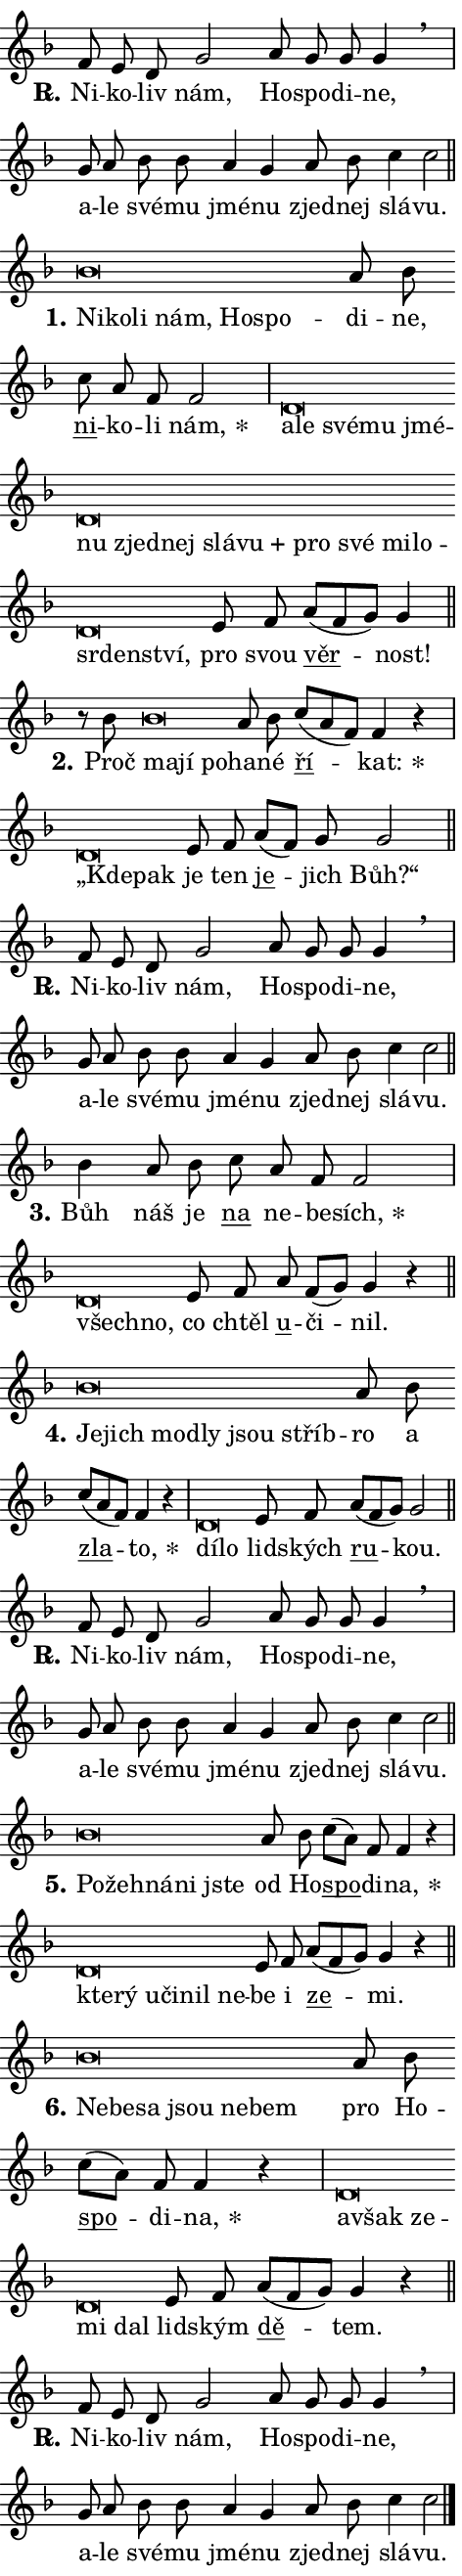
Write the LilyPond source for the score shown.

\version "2.24.0"
\header { tagline = "" }
\paper {
  indent = 0\cm
  top-margin = 0\cm
  right-margin = 0.13\cm % to fit lyric hyphens
  bottom-margin = 0\cm
  left-margin = 0\cm
  paper-width = 8\cm
  page-breaking = #ly:one-page-breaking
  system-system-spacing.basic-distance = #11
  score-system-spacing.basic-distance = #11
  ragged-last = ##f
}


%% Author: Thomas Morley
%% https://lists.gnu.org/archive/html/lilypond-user/2020-05/msg00002.html
#(define (line-position grob)
"Returns position of @var[grob} in current system:
   @code{'start}, if at first time-step
   @code{'end}, if at last time-step
   @code{'middle} otherwise
"
  (let* ((col (ly:item-get-column grob))
         (ln (ly:grob-object col 'left-neighbor))
         (rn (ly:grob-object col 'right-neighbor))
         (col-to-check-left (if (ly:grob? ln) ln col))
         (col-to-check-right (if (ly:grob? rn) rn col))
         (break-dir-left
           (and
             (ly:grob-property col-to-check-left 'non-musical #f)
             (ly:item-break-dir col-to-check-left)))
         (break-dir-right
           (and
             (ly:grob-property col-to-check-right 'non-musical #f)
             (ly:item-break-dir col-to-check-right))))
        (cond ((eqv? 1 break-dir-left) 'start)
              ((eqv? -1 break-dir-right) 'end)
              (else 'middle))))

#(define (tranparent-at-line-position vctor)
  (lambda (grob)
  "Relying on @code{line-position} select the relevant enry from @var{vctor}.
Used to determine transparency,"
    (case (line-position grob)
      ((end) (not (vector-ref vctor 0)))
      ((middle) (not (vector-ref vctor 1)))
      ((start) (not (vector-ref vctor 2))))))

noteHeadBreakVisibility =
#(define-music-function (break-visibility)(vector?)
"Makes @code{NoteHead}s transparent relying on @var{break-visibility}"
#{
  \override NoteHead.transparent =
    #(tranparent-at-line-position break-visibility)
#})

#(define delete-ledgers-for-transparent-note-heads
  (lambda (grob)
    "Reads whether a @code{NoteHead} is transparent.
If so this @code{NoteHead} is removed from @code{'note-heads} from
@var{grob}, which is supposed to be @code{LedgerLineSpanner}.
As a result ledgers are not printed for this @code{NoteHead}"
    (let* ((nhds-array (ly:grob-object grob 'note-heads))
           (nhds-list
             (if (ly:grob-array? nhds-array)
                 (ly:grob-array->list nhds-array)
                 '()))
           ;; Relies on the transparent-property being done before
           ;; Staff.LedgerLineSpanner.after-line-breaking is executed.
           ;; This is fragile ...
           (to-keep
             (remove
               (lambda (nhd)
                 (ly:grob-property nhd 'transparent #f))
               nhds-list)))
      ;; TODO find a better method to iterate over grob-arrays, similiar
      ;; to filter/remove etc for lists
      ;; For now rebuilt from scratch
      (set! (ly:grob-object grob 'note-heads)  '())
      (for-each
        (lambda (nhd)
          (ly:pointer-group-interface::add-grob grob 'note-heads nhd))
        to-keep))))

squashNotes = {
  \override NoteHead.X-extent = #'(-0.2 . 0.2)
  \override NoteHead.Y-extent = #'(-0.75 . 0)
  \override NoteHead.stencil =
    #(lambda (grob)
       (let ((pos (ly:grob-property grob 'staff-position)))
         (begin
           (if (< pos -7) (display "ERROR: Lower brevis then expected\n") (display ""))
           (if (<= pos -6) ly:text-interface::print ly:note-head::print))))
}
unSquashNotes = {
  \revert NoteHead.X-extent
  \revert NoteHead.Y-extent
  \revert NoteHead.stencil
}

hideNotes = \noteHeadBreakVisibility #begin-of-line-visible
unHideNotes = \noteHeadBreakVisibility #all-visible

% work-around for resetting accidentals
% https://lilypond.org/doc/v2.23/Documentation/notation/displaying-rhythms#unmetered-music
cadenzaMeasure = {
  \cadenzaOff
  \partial 1024 s1024
  \cadenzaOn
}

#(define-markup-command (accent layout props text) (markup?)
  "Underline accented syllable"
  (interpret-markup layout props
    #{\markup \override #'(offset . 4.3) \underline { #text }#}))

responsum = \markup \concat {
  "R" \hspace #-1.05 \path #0.1 #'((moveto 0 0.07) (lineto 0.9 0.8)) \hspace #0.05 "."
}

spaceSize = #0.6828661417322834 % exact space size for TeX Gyre Schola

\layout {
  \context {
    \Staff
    \remove "Time_signature_engraver"
    \override LedgerLineSpanner.after-line-breaking = #delete-ledgers-for-transparent-note-heads
  }
  \context {
    \Lyrics {
      \override LyricSpace.minimum-distance = \spaceSize
      \override LyricText.font-name = #"TeX Gyre Schola"
      \override LyricText.font-size = 1
      \override StanzaNumber.font-name = #"TeX Gyre Schola Bold"
      \override StanzaNumber.font-size = 1
    }
  }
  \context {
    \Score 
    \override NoteHead.text =
      #(lambda (grob) 
        (let ((pos (ly:grob-property grob 'staff-position)))
          #{\markup {
            \combine
              \halign #-0.55 \raise #(if (= pos -6) 0 0.5) \override #'(thickness . 2) \draw-line #'(3.2 . 0)
              \musicglyph "noteheads.sM1"
          }#}))
  }
}

% magnetic-lyrics.ily
%
%   written by
%     Jean Abou Samra <jean@abou-samra.fr>
%     Werner Lemberg <wl@gnu.org>
%
%   adapted by
%     Jiri Hon <jiri.hon@gmail.com>
%
% Version 2022-Apr-15

% https://www.mail-archive.com/lilypond-user@gnu.org/msg149350.html

#(define (Left_hyphen_pointer_engraver context)
   "Collect syllable-hyphen-syllable occurrences in lyrics and store
them in properties.  This engraver only looks to the left.  For
example, if the lyrics input is @code{foo -- bar}, it does the
following.

@itemize @bullet
@item
Set the @code{text} property of the @code{LyricHyphen} grob between
@q{foo} and @q{bar} to @code{foo}.

@item
Set the @code{left-hyphen} property of the @code{LyricText} grob with
text @q{foo} to the @code{LyricHyphen} grob between @q{foo} and
@q{bar}.
@end itemize

Use this auxiliary engraver in combination with the
@code{lyric-@/text::@/apply-@/magnetic-@/offset!} hook."
   (let ((hyphen #f)
         (text #f))
     (make-engraver
      (acknowledgers
       ((lyric-syllable-interface engraver grob source-engraver)
        (set! text grob)))
      (end-acknowledgers
       ((lyric-hyphen-interface engraver grob source-engraver)
        ;(when (not (grob::has-interface grob 'lyric-space-interface))
          (set! hyphen grob)));)
      ((stop-translation-timestep engraver)
       (when (and text hyphen)
         (ly:grob-set-object! text 'left-hyphen hyphen))
       (set! text #f)
       (set! hyphen #f)))))

#(define (lyric-text::apply-magnetic-offset! grob)
   "If the space between two syllables is less than the value in
property @code{LyricText@/.details@/.squash-threshold}, move the right
syllable to the left so that it gets concatenated with the left
syllable.

Use this function as a hook for
@code{LyricText@/.after-@/line-@/breaking} if the
@code{Left_@/hyphen_@/pointer_@/engraver} is active."
   (let ((hyphen (ly:grob-object grob 'left-hyphen #f)))
     (when hyphen
       (let ((left-text (ly:spanner-bound hyphen LEFT)))
         (when (grob::has-interface left-text 'lyric-syllable-interface)
           (let* ((common (ly:grob-common-refpoint grob left-text X))
                  (this-x-ext (ly:grob-extent grob common X))
                  (left-x-ext
                   (begin
                     ;; Trigger magnetism for left-text.
                     (ly:grob-property left-text 'after-line-breaking)
                     (ly:grob-extent left-text common X)))
                  ;; `delta` is the gap width between two syllables.
                  (delta (- (interval-start this-x-ext)
                            (interval-end left-x-ext)))
                  (details (ly:grob-property grob 'details))
                  (threshold (assoc-get 'squash-threshold details 0.2)))
             (when (< delta threshold)
               (let* (;; We have to manipulate the input text so that
                      ;; ligatures crossing syllable boundaries are not
                      ;; disabled.  For languages based on the Latin
                      ;; script this is essentially a beautification.
                      ;; However, for non-Western scripts it can be a
                      ;; necessity.
                      (lt (ly:grob-property left-text 'text))
                      (rt (ly:grob-property grob 'text))
                      (is-space (grob::has-interface hyphen 'lyric-space-interface))
                      (space (if is-space " " ""))
                      (extra-delta (if is-space spaceSize 0))
                      ;; Append new syllable.
                      (ltrt-space (if (and (string? lt) (string? rt))
                                (string-append lt space rt)
                                (make-concat-markup (list lt space rt))))
                      ;; Right-align `ltrt` to the right side.
                      (ltrt-space-markup (grob-interpret-markup
                               grob
                               (make-translate-markup
                                (cons (interval-length this-x-ext) 0)
                                (make-right-align-markup ltrt-space)))))
                 (begin
                   ;; Don't print `left-text`.
                   (ly:grob-set-property! left-text 'stencil #f)
                   ;; Set text and stencil (which holds all collected
                   ;; syllables so far) and shift it to the left.
                   (ly:grob-set-property! grob 'text ltrt-space)
                   (ly:grob-set-property! grob 'stencil ltrt-space-markup)
                   (ly:grob-translate-axis! grob (- (- delta extra-delta)) X))))))))))


#(define (lyric-hyphen::displace-bounds-first grob)
   ;; Make very sure this callback isn't triggered too early.
   (let ((left (ly:spanner-bound grob LEFT))
         (right (ly:spanner-bound grob RIGHT)))
     (ly:grob-property left 'after-line-breaking)
     (ly:grob-property right 'after-line-breaking)
     (ly:lyric-hyphen::print grob)))

squashThreshold = #0.4

\layout {
  \context {
    \Lyrics
    \consists #Left_hyphen_pointer_engraver
    \override LyricText.after-line-breaking =
      #lyric-text::apply-magnetic-offset!
    \override LyricHyphen.stencil = #lyric-hyphen::displace-bounds-first
    \override LyricText.details.squash-threshold = \squashThreshold
    \override LyricHyphen.minimum-distance = 0
    \override LyricHyphen.minimum-length = \squashThreshold
  }
}

squashText = \override LyricText.details.squash-threshold = 9999
unSquashText = \override LyricText.details.squash-threshold = \squashThreshold

leftText = \override LyricText.self-alignment-X = #LEFT
unLeftText = \revert LyricText.self-alignment-X

starOffset = #(lambda (grob) 
                (let ((x_offset (ly:self-alignment-interface::aligned-on-x-parent grob)))
                  (if (= x_offset 0) 0 (+ x_offset 1.2))))

star = #(define-music-function (syllable)(string?)
"Append star separator at the end of a syllable"
#{
  \once \override LyricText.X-offset = #starOffset
  \lyricmode { \markup {
    #syllable
    \override #'((font-name . "TeX Gyre Schola Bold")) \hspace #0.2 \lower #0.65 \larger "*"
  } }
#})

starAccent = #(define-music-function (syllable)(string?)
"Append star separator at the end of a syllable and make accent"
#{
  \once \override LyricText.X-offset = #starOffset
  \lyricmode { \markup {
    \accent #syllable
    \override #'((font-name . "TeX Gyre Schola Bold")) \hspace #0.2 \lower #0.65 \larger "*"
  } }
#})

breath = #(define-music-function (syllable)(string?)
"Append breathing indicator at the end of a syllable"
#{
  \lyricmode { \markup { #syllable "+" } }
#})

optionalBreath = #(define-music-function (syllable)(string?)
"Append optional breathing indicator at the end of a syllable"
#{
  \lyricmode { \markup { #syllable "(+)" } }
#})


\score {
    <<
        \new Voice = "melody" { \cadenzaOn \key f \major \relative { f'8 e d g2 a8 g g g4 \breathe \cadenzaMeasure \bar "|" g8 a bes bes a4 g \bar "" a8 bes c4 c2 \cadenzaMeasure \bar "||" \break } }
        \new Lyrics \lyricsto "melody" { \lyricmode { \set stanza = \responsum
Ni -- ko -- liv nám, Ho -- spo -- di -- ne, a -- le své -- mu jmé -- nu zjed -- nej slá -- vu. } }
    >>
    \layout {}
}

\score {
    <<
        \new Voice = "melody" { \cadenzaOn \key f \major \relative { \squashNotes bes'\breve*1/16 \hideNotes \breve*1/16 \bar "" \breve*1/16 \bar "" \breve*1/16 \bar "" \breve*1/16 \breve*1/16 \bar "" \unHideNotes \unSquashNotes a8 bes \bar "" c a f f2 \cadenzaMeasure \bar "|" \squashNotes d\breve*1/16 \hideNotes \breve*1/16 \bar "" \breve*1/16 \bar "" \breve*1/16 \bar "" \breve*1/16 \bar "" \breve*1/16 \bar "" \breve*1/16 \bar "" \breve*1/16 \bar "" \breve*1/16 \bar "" \breve*1/16 \bar "" \breve*1/16 \bar "" \breve*1/16 \bar "" \breve*1/16 \bar "" \breve*1/16 \bar "" \breve*1/16 \bar "" \breve*1/16 \breve*1/16 \bar "" \unHideNotes \unSquashNotes e8 f \bar "" a[( f g)] g4 \cadenzaMeasure \bar "||" \break } }
        \new Lyrics \lyricsto "melody" { \lyricmode { \set stanza = "1."
\leftText Ni -- \squashText ko -- li nám, Ho -- spo -- \unLeftText \unSquashText di -- ne, \markup \accent ni -- ko -- li \star nám, \leftText a -- \squashText le své -- mu jmé -- nu zjed -- nej slá -- \breath "vu" pro své mi -- lo -- sr -- den -- ství, \unLeftText \unSquashText pro svou \markup \accent věr -- nost! } }
    >>
    \layout {}
}

\score {
    <<
        \new Voice = "melody" { \cadenzaOn \key f \major \relative { r8 bes'8 \squashNotes bes\breve*1/16 \hideNotes \breve*1/16 \breve*1/16 \bar "" \unHideNotes \unSquashNotes a8 bes \bar "" c[( a f)] f4 r \cadenzaMeasure \bar "|" \squashNotes d\breve*1/16 \hideNotes \breve*1/16 \bar "" \unHideNotes \unSquashNotes e8 f \bar "" a[( f)] g g2 \cadenzaMeasure \bar "||" \break } }
        \new Lyrics \lyricsto "melody" { \lyricmode { \set stanza = "2."
Proč \leftText ma -- \squashText jí po -- \unLeftText \unSquashText ha -- né \markup \accent ří -- \star kat: \leftText „Kde -- \squashText pak \unLeftText \unSquashText je ten \markup \accent je -- jich Bůh?“ } }
    >>
    \layout {}
}

\score {
    <<
        \new Voice = "melody" { \cadenzaOn \key f \major \relative { f'8 e d g2 a8 g g g4 \breathe \cadenzaMeasure \bar "|" g8 a bes bes a4 g \bar "" a8 bes c4 c2 \cadenzaMeasure \bar "||" \break } }
        \new Lyrics \lyricsto "melody" { \lyricmode { \set stanza = \responsum
Ni -- ko -- liv nám, Ho -- spo -- di -- ne, a -- le své -- mu jmé -- nu zjed -- nej slá -- vu. } }
    >>
    \layout {}
}

\score {
    <<
        \new Voice = "melody" { \cadenzaOn \key f \major \relative { bes'4 a8 bes \bar "" c a f f2 \cadenzaMeasure \bar "|" \squashNotes d\breve*1/16 \hideNotes \breve*1/16 \bar "" \unHideNotes \unSquashNotes e8 f \bar "" a f[( g)] g4 r \cadenzaMeasure \bar "||" \break } }
        \new Lyrics \lyricsto "melody" { \lyricmode { \set stanza = "3."
Bůh náš je \markup \accent na ne -- be -- \star sích, \leftText všech -- \squashText no, \unLeftText \unSquashText co chtěl \markup \accent u -- či -- nil. } }
    >>
    \layout {}
}

\score {
    <<
        \new Voice = "melody" { \cadenzaOn \key f \major \relative { \squashNotes bes'\breve*1/16 \hideNotes \breve*1/16 \bar "" \breve*1/16 \bar "" \breve*1/16 \bar "" \breve*1/16 \breve*1/16 \bar "" \unHideNotes \unSquashNotes a8 bes \bar "" c[( a f)] f4 r \cadenzaMeasure \bar "|" \squashNotes d\breve*1/16 \hideNotes \breve*1/16 \bar "" \unHideNotes \unSquashNotes e8 f \bar "" a[( f g)] g2 \cadenzaMeasure \bar "||" \break } }
        \new Lyrics \lyricsto "melody" { \lyricmode { \set stanza = "4."
\leftText Je -- \squashText jich mo -- dly jsou stříb -- \unLeftText \unSquashText ro a \markup \accent zla -- \star to, \leftText dí -- \squashText lo \unLeftText \unSquashText lid -- ských \markup \accent ru -- kou. } }
    >>
    \layout {}
}

\score {
    <<
        \new Voice = "melody" { \cadenzaOn \key f \major \relative { f'8 e d g2 a8 g g g4 \breathe \cadenzaMeasure \bar "|" g8 a bes bes a4 g \bar "" a8 bes c4 c2 \cadenzaMeasure \bar "||" \break } }
        \new Lyrics \lyricsto "melody" { \lyricmode { \set stanza = \responsum
Ni -- ko -- liv nám, Ho -- spo -- di -- ne, a -- le své -- mu jmé -- nu zjed -- nej slá -- vu. } }
    >>
    \layout {}
}

\score {
    <<
        \new Voice = "melody" { \cadenzaOn \key f \major \relative { \squashNotes bes'\breve*1/16 \hideNotes \breve*1/16 \bar "" \breve*1/16 \bar "" \breve*1/16 \breve*1/16 \bar "" \unHideNotes \unSquashNotes a8 bes \bar "" c[( a)] f f4 r \cadenzaMeasure \bar "|" \squashNotes d\breve*1/16 \hideNotes \breve*1/16 \bar "" \breve*1/16 \bar "" \breve*1/16 \bar "" \breve*1/16 \breve*1/16 \bar "" \unHideNotes \unSquashNotes e8 f \bar "" a[( f g)] g4 r \cadenzaMeasure \bar "||" \break } }
        \new Lyrics \lyricsto "melody" { \lyricmode { \set stanza = "5."
\leftText Po -- \squashText žeh -- ná -- ni jste \unLeftText \unSquashText od Ho -- \markup \accent spo -- di -- \star na, \leftText kte -- \squashText rý u -- či -- nil ne -- \unLeftText \unSquashText be i \markup \accent ze -- mi. } }
    >>
    \layout {}
}

\score {
    <<
        \new Voice = "melody" { \cadenzaOn \key f \major \relative { \squashNotes bes'\breve*1/16 \hideNotes \breve*1/16 \bar "" \breve*1/16 \bar "" \breve*1/16 \bar "" \breve*1/16 \breve*1/16 \bar "" \unHideNotes \unSquashNotes a8 bes \bar "" c[( a)] f f4 r \cadenzaMeasure \bar "|" \squashNotes d\breve*1/16 \hideNotes \breve*1/16 \bar "" \breve*1/16 \bar "" \breve*1/16 \breve*1/16 \bar "" \unHideNotes \unSquashNotes e8 f \bar "" a[( f g)] g4 r \cadenzaMeasure \bar "||" \break } }
        \new Lyrics \lyricsto "melody" { \lyricmode { \set stanza = "6."
\leftText Ne -- \squashText be -- sa jsou ne -- bem \unLeftText \unSquashText pro Ho -- \markup \accent spo -- di -- \star na, \leftText a -- \squashText však ze -- mi dal \unLeftText \unSquashText lid -- ským \markup \accent dě -- tem. } }
    >>
    \layout {}
}

\score {
    <<
        \new Voice = "melody" { \cadenzaOn \key f \major \relative { f'8 e d g2 a8 g g g4 \breathe \cadenzaMeasure \bar "|" g8 a bes bes a4 g \bar "" a8 bes c4 c2 \cadenzaMeasure \bar "||" \break } \bar "|." }
        \new Lyrics \lyricsto "melody" { \lyricmode { \set stanza = \responsum
Ni -- ko -- liv nám, Ho -- spo -- di -- ne, a -- le své -- mu jmé -- nu zjed -- nej slá -- vu. } }
    >>
    \layout {}
}
